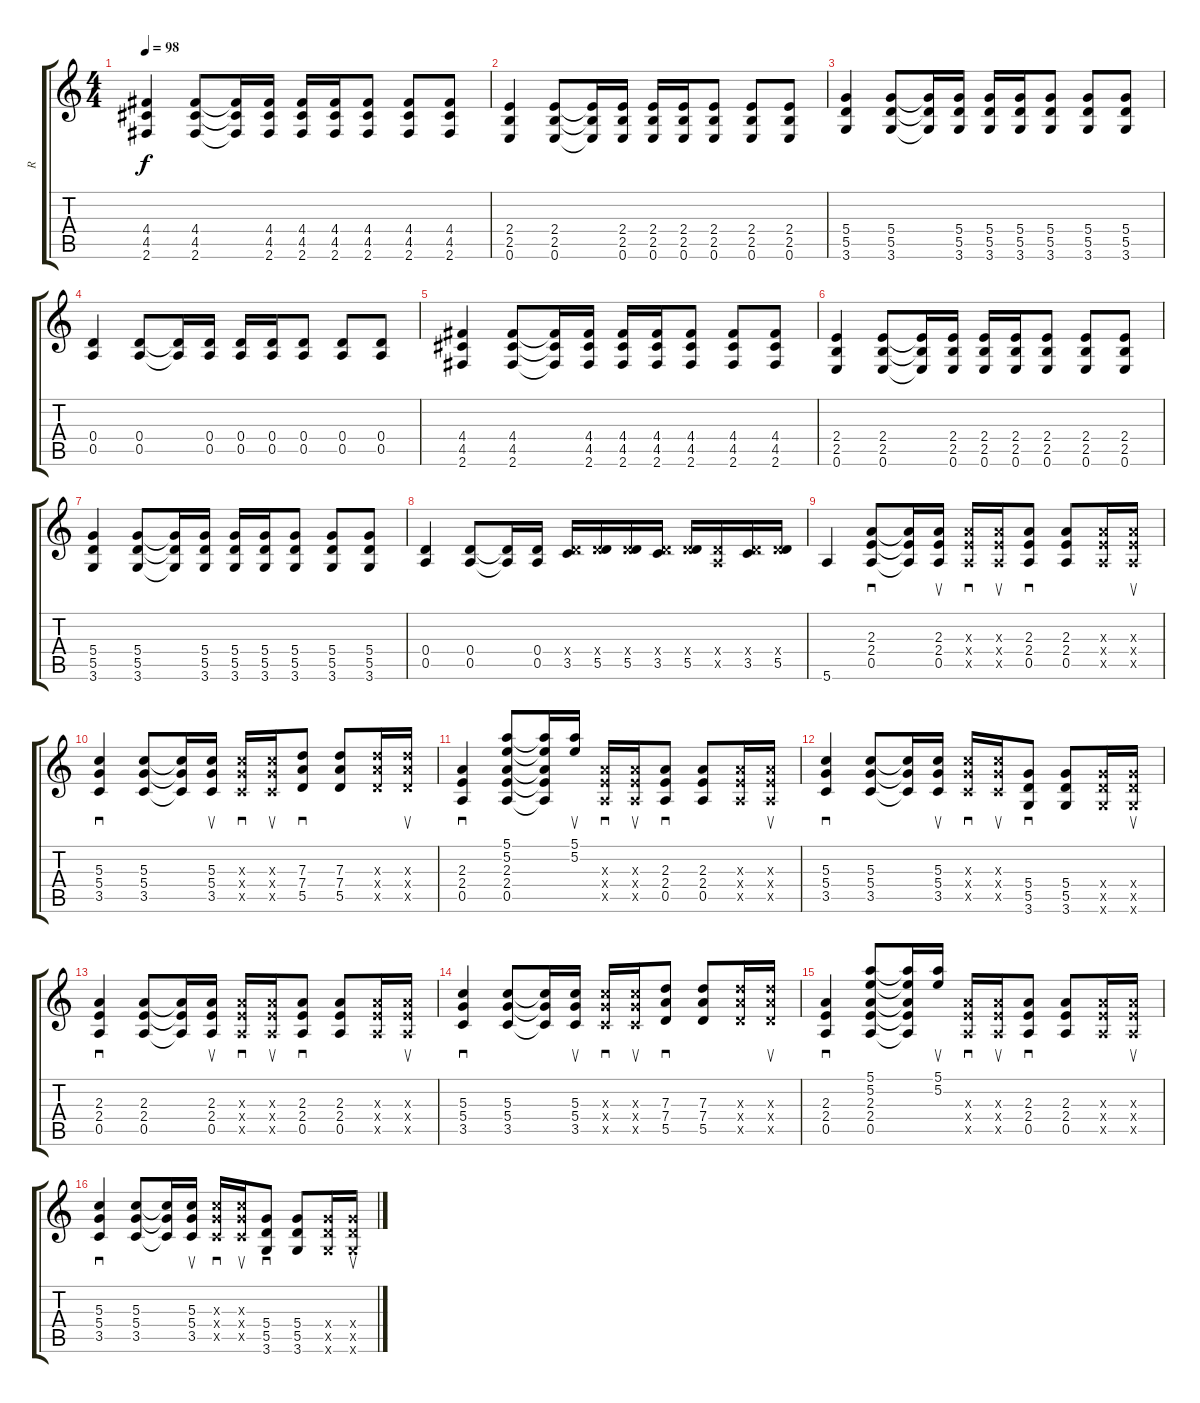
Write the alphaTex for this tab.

\track ("R" "R") {instrument overdrivenguitar}
\staff {score tabs}
\tuning (E4 B3 G3 D3 A2 E2) {hide}
\ts (4 4)
\tempo 98
\clef g2
\ks c
(4.4 4.5 2.6).4{dy f} (4.4 4.5 2.6).8 (4.4{t} 4.5{t} 2.6{t}).16 (4.4 4.5 2.6).16 (4.4 4.5 2.6).16 (4.4 4.5 2.6).16 (4.4 4.5 2.6).8 (4.4 4.5 2.6).8 (4.4 4.5 2.6).8 |
(2.4 2.5 0.6).4 (2.4 2.5 0.6).8 (2.4{t} 2.5{t} 0.6{t}).16 (2.4 2.5 0.6).16 (2.4 2.5 0.6).16 (2.4 2.5 0.6).16 (2.4 2.5 0.6).8 (2.4 2.5 0.6).8 (2.4 2.5 0.6).8 |
(5.4 5.5 3.6).4 (5.4 5.5 3.6).8 (5.4{t} 5.5{t} 3.6{t}).16 (5.4 5.5 3.6).16 (5.4 5.5 3.6).16 (5.4 5.5 3.6).16 (5.4 5.5 3.6).8 (5.4 5.5 3.6).8 (5.4 5.5 3.6).8 |
(0.4 0.5).4 (0.4 0.5).8 (0.4{t} 0.5{t}).16 (0.4 0.5).16 (0.4 0.5).16 (0.4 0.5).16 (0.4 0.5).8 (0.4 0.5).8 (0.4 0.5).8 |
(4.4 4.5 2.6).4 (4.4 4.5 2.6).8 (4.4{t} 4.5{t} 2.6{t}).16 (4.4 4.5 2.6).16 (4.4 4.5 2.6).16 (4.4 4.5 2.6).16 (4.4 4.5 2.6).8 (4.4 4.5 2.6).8 (4.4 4.5 2.6).8 |
(2.4 2.5 0.6).4 (2.4 2.5 0.6).8 (2.4{t} 2.5{t} 0.6{t}).16 (2.4 2.5 0.6).16 (2.4 2.5 0.6).16 (2.4 2.5 0.6).16 (2.4 2.5 0.6).8 (2.4 2.5 0.6).8 (2.4 2.5 0.6).8 |
(5.4 5.5 3.6).4 (5.4 5.5 3.6).8 (5.4{t} 5.5{t} 3.6{t}).16 (5.4 5.5 3.6).16 (5.4 5.5 3.6).16 (5.4 5.5 3.6).16 (5.4 5.5 3.6).8 (5.4 5.5 3.6).8 (5.4 5.5 3.6).8 |
(0.4 0.5).4 (0.4 0.5).8 (0.4{t} 0.5{t}).16 (0.4 0.5).16 (0.4{x} 3.5).16 (0.4{x} 5.5).16 (0.4{x} 5.5).16 (0.4{x} 3.5).16 (0.4{x} 5.5).16 (0.4{x} 0.5{x}).16 (0.4{x} 3.5).16 (0.4{x} 5.5).16 |
5.6.4 (2.3 2.4 0.5).8{sd} (2.3{t} 2.4{t} 0.5{t}).16 (2.3 2.4 0.5).16{su} (2.3{x} 2.4{x} 0.5{x}).16{sd} (2.3{x} 2.4{x} 0.5{x}).16{su} (2.3 2.4 0.5).8{sd} (2.3 2.4 0.5).8 (2.3{x} 2.4{x} 0.5{x}).16 (2.3{x} 2.4{x} 0.5{x}).16{su} |
(5.3 5.4 3.5).4{sd} (5.3 5.4 3.5).8 (5.3{t} 5.4{t} 3.5{t}).16 (5.3 5.4 3.5).16{su} (5.3{x} 5.4{x} 3.5{x}).16{sd} (5.3{x} 5.4{x} 3.5{x}).16{su} (7.3 7.4 5.5).8{sd} (7.3 7.4 5.5).8 (7.3{x} 7.4{x} 5.5{x}).16 (7.3{x} 7.4{x} 5.5{x}).16{su} |
(2.3 2.4 0.5).4{sd} (5.1 5.2 2.3 2.4 0.5).8 (5.1{t} 5.2{t} 2.3{t} 2.4{t} 0.5{t}).16 (5.1 5.2).16{su} (2.3{x} 2.4{x} 0.5{x}).16{sd} (2.3{x} 2.4{x} 0.5{x}).16{su} (2.3 2.4 0.5).8{sd} (2.3 2.4 0.5).8 (2.3{x} 2.4{x} 0.5{x}).16 (2.3{x} 2.4{x} 0.5{x}).16{su} |
(5.3 5.4 3.5).4{sd} (5.3 5.4 3.5).8 (5.3{t} 5.4{t} 3.5{t}).16 (5.3 5.4 3.5).16{su} (5.3{x} 5.4{x} 3.5{x}).16{sd} (5.3{x} 5.4{x} 3.5{x}).16{su} (5.4 5.5 3.6).8{sd} (5.4 5.5 3.6).8 (5.4{x} 5.5{x} 3.6{x}).16 (5.4{x} 5.5{x} 3.6{x}).16{su} |
(2.3 2.4 0.5).4{sd} (2.3 2.4 0.5).8 (2.3{t} 2.4{t} 0.5{t}).16 (2.3 2.4 0.5).16{su} (2.3{x} 2.4{x} 0.5{x}).16{sd} (2.3{x} 2.4{x} 0.5{x}).16{su} (2.3 2.4 0.5).8{sd} (2.3 2.4 0.5).8 (2.3{x} 2.4{x} 0.5{x}).16 (2.3{x} 2.4{x} 0.5{x}).16{su} |
(5.3 5.4 3.5).4{sd} (5.3 5.4 3.5).8 (5.3{t} 5.4{t} 3.5{t}).16 (5.3 5.4 3.5).16{su} (5.3{x} 5.4{x} 3.5{x}).16{sd} (5.3{x} 5.4{x} 3.5{x}).16{su} (7.3 7.4 5.5).8{sd} (7.3 7.4 5.5).8 (7.3{x} 7.4{x} 5.5{x}).16 (7.3{x} 7.4{x} 5.5{x}).16{su} |
(2.3 2.4 0.5).4{sd} (5.1 5.2 2.3 2.4 0.5).8 (5.1{t} 5.2{t} 2.3{t} 2.4{t} 0.5{t}).16 (5.1 5.2).16{su} (2.3{x} 2.4{x} 0.5{x}).16{sd} (2.3{x} 2.4{x} 0.5{x}).16{su} (2.3 2.4 0.5).8{sd} (2.3 2.4 0.5).8 (2.3{x} 2.4{x} 0.5{x}).16 (2.3{x} 2.4{x} 0.5{x}).16{su} |
(5.3 5.4 3.5).4{sd} (5.3 5.4 3.5).8 (5.3{t} 5.4{t} 3.5{t}).16 (5.3 5.4 3.5).16{su} (5.3{x} 5.4{x} 3.5{x}).16{sd} (5.3{x} 5.4{x} 3.5{x}).16{su} (5.4 5.5 3.6).8{sd} (5.4 5.5 3.6).8 (5.4{x} 5.5{x} 3.6{x}).16 (5.4{x} 5.5{x} 3.6{x}).16{su}
